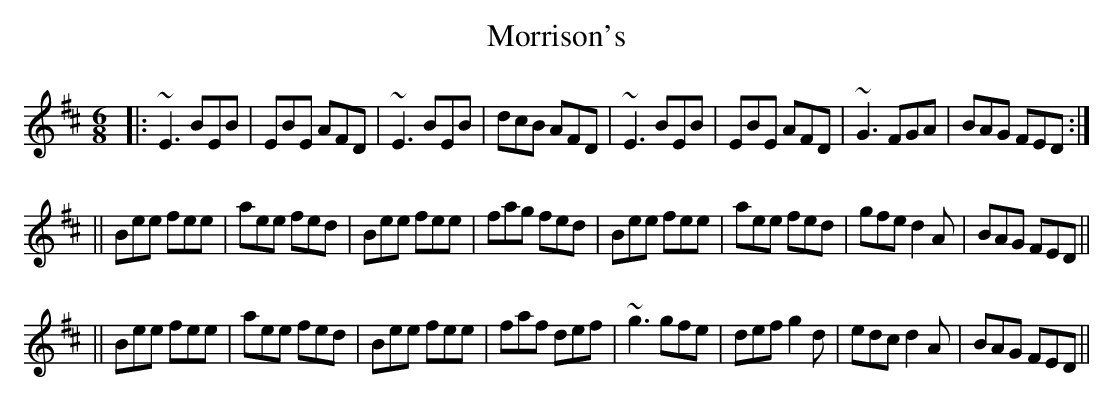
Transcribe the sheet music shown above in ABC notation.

X:1
T: Morrison's
M: 6/8
K: EDor
|: ~E3 BEB | EBE AFD | ~E3 BEB | dcB AFD | ~E3 BEB | EBE AFD | ~G3 FGA | BAG FED :|
|| Bee fee | aee fed | Bee fee | fag fed | Bee fee | aee fed | gfe d2A | BAG FED ||
|| Bee fee | aee fed | Bee fee | faf def | ~g3 gfe | def g2 d | edc d2 A | BAG FED ||
